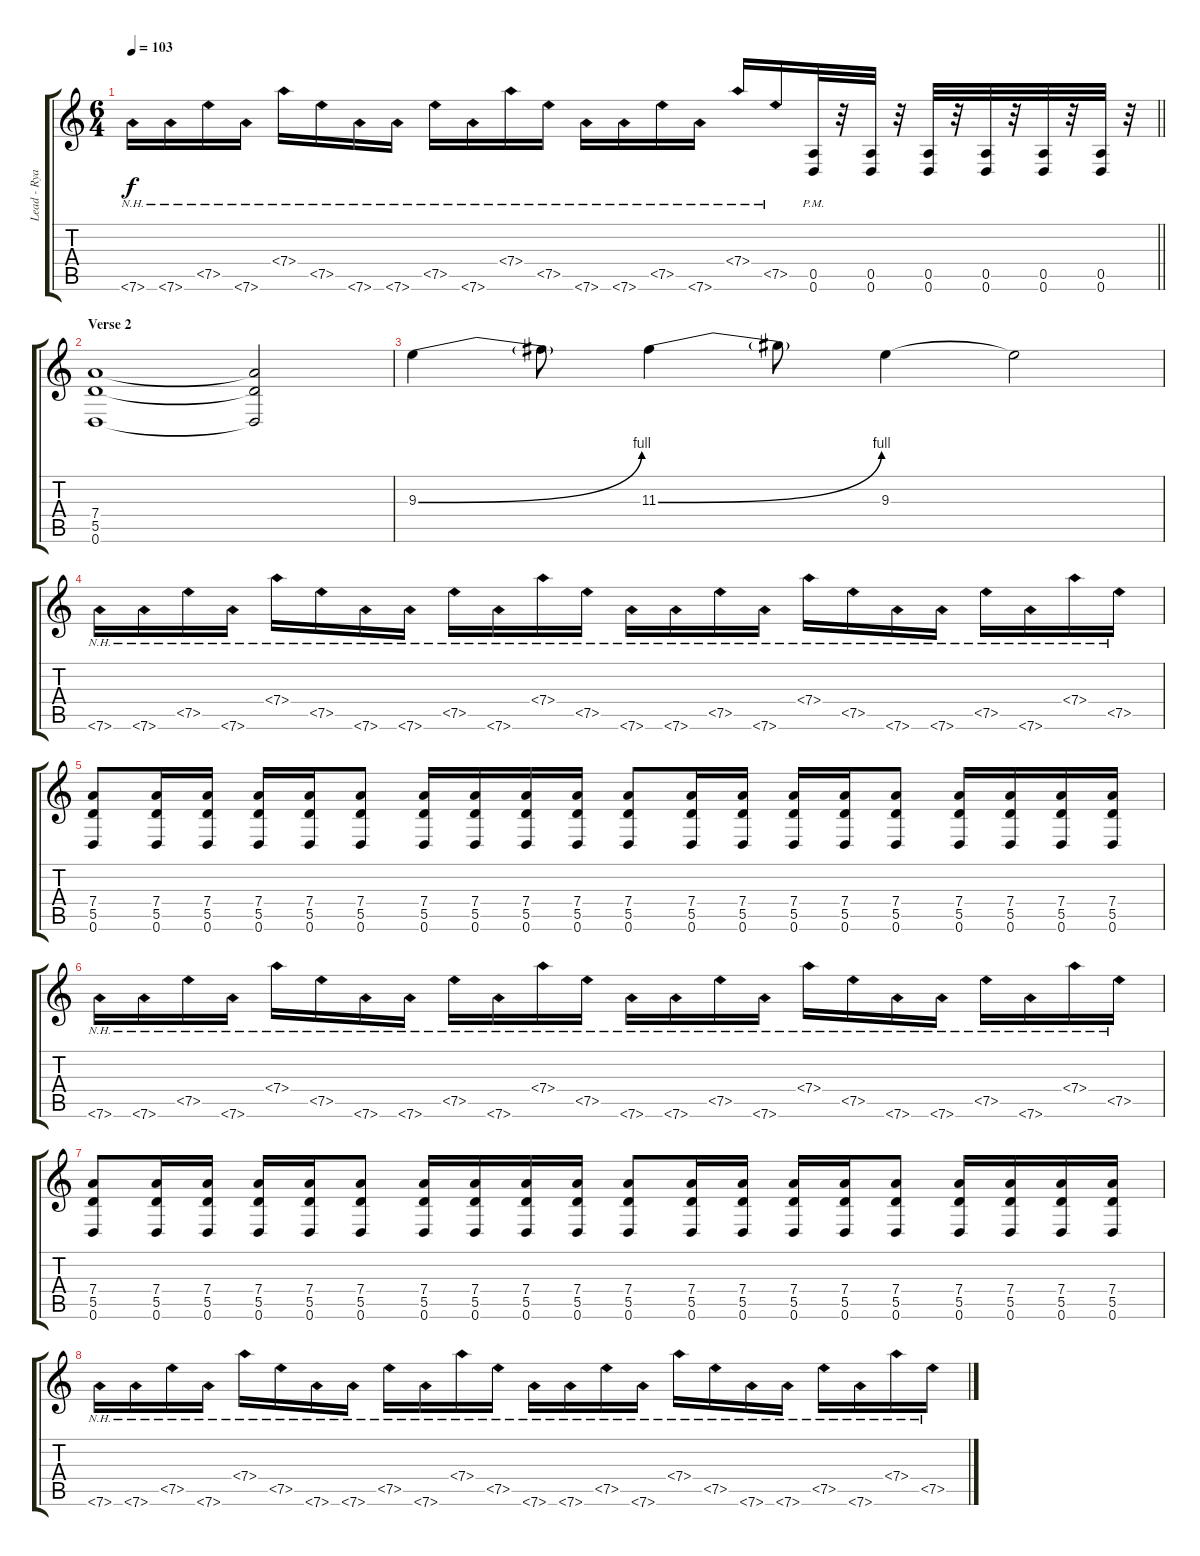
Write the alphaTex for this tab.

\track ("Lead - Ryan Phillips" "Lead - Rya") {instrument overdrivenguitar}
\staff {score tabs}
\tuning (E4 B3 G3 D3 A2 D2) {hide}
\ts (6 4)
\tempo 103
\clef g2
\barLineRight lightlight
\ks c
7.6{nh}.16{dy f volume 13} 7.6{nh}.16 7.5{nh}.16 7.6{nh}.16 7.4{nh}.16 7.5{nh}.16 7.6{nh}.16 7.6{nh}.16 7.5{nh}.16 7.6{nh}.16 7.4{nh}.16 7.5{nh}.16 7.6{nh}.16 7.6{nh}.16 7.5{nh}.16 7.6{nh}.16 7.4{nh}.16 7.5{nh}.16 (0.5 0.6{pm}).32 r.32 (0.5 0.6).32 r.32 (0.5 0.6).32 r.32 (0.5 0.6).32 r.32 (0.5 0.6).32 r.32 (0.5 0.6).32 r.32 |
\section ("" "Verse 2")
(7.4 5.5 0.6).1{volume 0} (7.4{t} 5.5{t} 0.6{t}).2 |
9.3{be (bend 0 0 60 4)}.4{volume 13} 9.3{t}.8 11.3{be (bend 0 0 60 4)}.4 11.3{t}.8 9.3.4 9.3{t}.2 |
7.6{nh}.16 7.6{nh}.16 7.5{nh}.16 7.6{nh}.16 7.4{nh}.16 7.5{nh}.16 7.6{nh}.16 7.6{nh}.16 7.5{nh}.16 7.6{nh}.16 7.4{nh}.16 7.5{nh}.16 7.6{nh}.16 7.6{nh}.16 7.5{nh}.16 7.6{nh}.16 7.4{nh}.16 7.5{nh}.16 7.6{nh}.16 7.6{nh}.16 7.5{nh}.16 7.6{nh}.16 7.4{nh}.16 7.5{nh}.16 |
(7.4 5.5 0.6).8 (7.4 5.5 0.6).16 (7.4 5.5 0.6).16 (7.4 5.5 0.6).16 (7.4 5.5 0.6).16 (7.4 5.5 0.6).8 (7.4 5.5 0.6).16 (7.4 5.5 0.6).16 (7.4 5.5 0.6).16 (7.4 5.5 0.6).16 (7.4 5.5 0.6).8 (7.4 5.5 0.6).16 (7.4 5.5 0.6).16 (7.4 5.5 0.6).16 (7.4 5.5 0.6).16 (7.4 5.5 0.6).8 (7.4 5.5 0.6).16 (7.4 5.5 0.6).16 (7.4 5.5 0.6).16 (7.4 5.5 0.6).16 |
7.6{nh}.16 7.6{nh}.16 7.5{nh}.16 7.6{nh}.16 7.4{nh}.16 7.5{nh}.16 7.6{nh}.16 7.6{nh}.16 7.5{nh}.16 7.6{nh}.16 7.4{nh}.16 7.5{nh}.16 7.6{nh}.16 7.6{nh}.16 7.5{nh}.16 7.6{nh}.16 7.4{nh}.16 7.5{nh}.16 7.6{nh}.16 7.6{nh}.16 7.5{nh}.16 7.6{nh}.16 7.4{nh}.16 7.5{nh}.16 |
(7.4 5.5 0.6).8 (7.4 5.5 0.6).16 (7.4 5.5 0.6).16 (7.4 5.5 0.6).16 (7.4 5.5 0.6).16 (7.4 5.5 0.6).8 (7.4 5.5 0.6).16 (7.4 5.5 0.6).16 (7.4 5.5 0.6).16 (7.4 5.5 0.6).16 (7.4 5.5 0.6).8 (7.4 5.5 0.6).16 (7.4 5.5 0.6).16 (7.4 5.5 0.6).16 (7.4 5.5 0.6).16 (7.4 5.5 0.6).8 (7.4 5.5 0.6).16 (7.4 5.5 0.6).16 (7.4 5.5 0.6).16 (7.4 5.5 0.6).16 |
7.6{nh}.16 7.6{nh}.16 7.5{nh}.16 7.6{nh}.16 7.4{nh}.16 7.5{nh}.16 7.6{nh}.16 7.6{nh}.16 7.5{nh}.16 7.6{nh}.16 7.4{nh}.16 7.5{nh}.16 7.6{nh}.16 7.6{nh}.16 7.5{nh}.16 7.6{nh}.16 7.4{nh}.16 7.5{nh}.16 7.6{nh}.16 7.6{nh}.16 7.5{nh}.16 7.6{nh}.16 7.4{nh}.16 7.5{nh}.16
